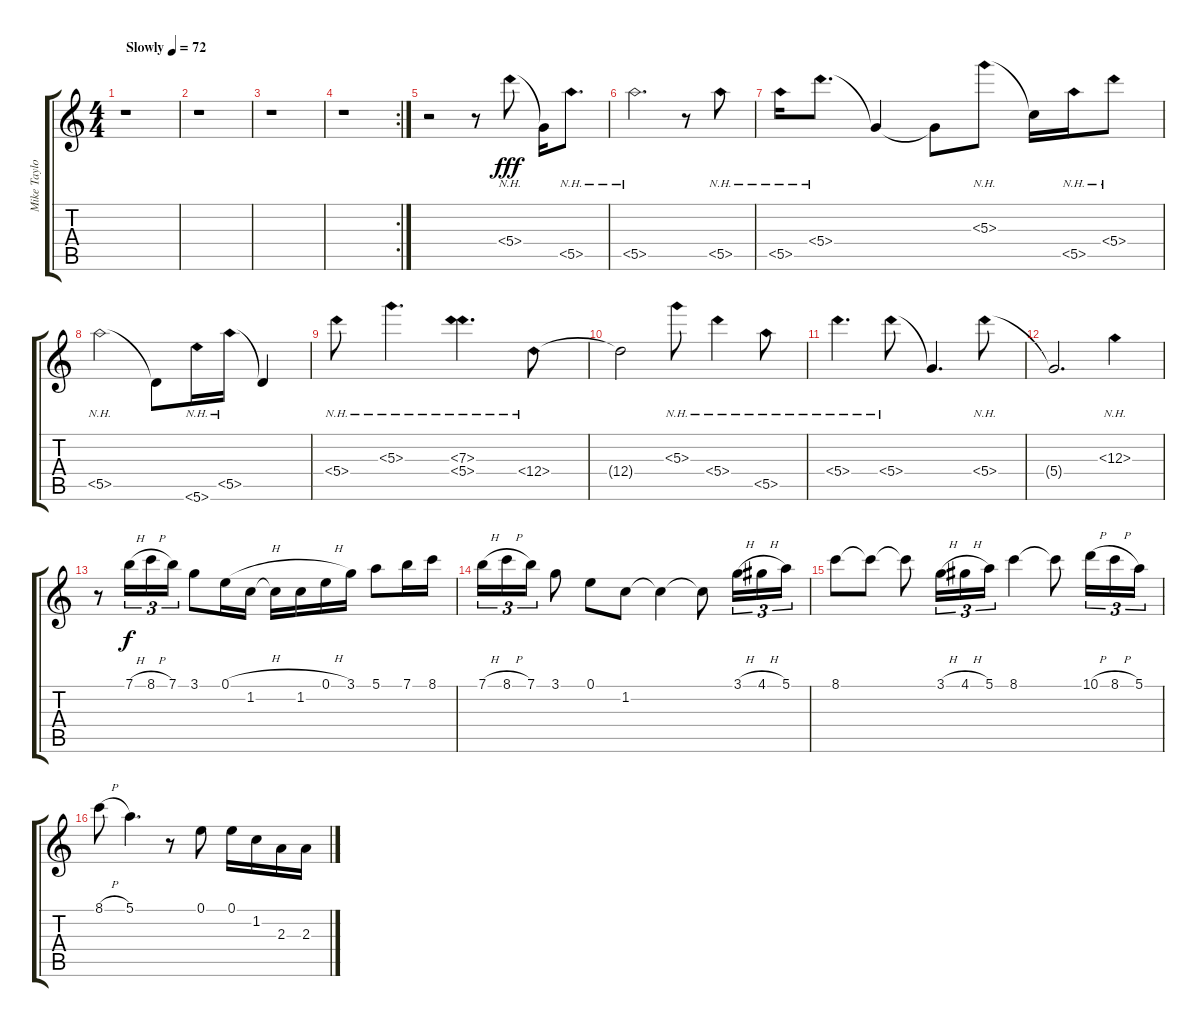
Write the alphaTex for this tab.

\track ("Mike Taylor" "Mike Taylo") {instrument acousticguitarsteel}
\staff {score tabs}
\tuning (E4 B3 G3 D3 A2 E2) {hide}
\ts (4 4)
\tempo (72 "Slowly")
\clef g2
\ks c
r.1{dy fff instrument acousticguitarsteel} |
r.1 |
r.1 |
\rc 2
r.1 |
r.2 r.8 5.4{nh}.8 5.4{t}.16 5.5{nh}.8{d} |
5.5{nh}.2{d} r.8 5.5{nh}.8 |
5.5{nh}.16 5.4{nh}.8{d} 5.4{t}.4 5.4{t}.8 5.3{nh}.8 5.3{t}.16 5.5{nh}.16 5.4{nh}.8 |
5.5{nh}.2 5.5{t}.8 5.6{nh}.16 5.5{nh}.16 5.5{t}.4 |
5.4{nh}.8 5.3{nh}.4{d} (7.3{nh} 5.4{nh}).4{d} 12.4{nh}.8 |
12.4{t}.2 5.3{nh}.8 5.4{nh}.4 5.5{nh}.8 |
5.4{nh}.4{d} 5.4{nh}.8 5.4{t}.4{d} 5.4{nh}.8 |
5.4{t}.2{d} 12.3{nh}.4 |
r.8 7.1{h}.16{tu (3 2) dy f} 8.1{h}.16{tu (3 2)} 7.1.16{tu (3 2)} 3.1.8 0.1{h}.16 1.2.16 1.2{t}.16 1.2.16 0.1{h}.16 3.1.16 5.1.8 7.1.16 8.1.16 |
7.1{h}.16{tu (3 2)} 8.1{h}.16{tu (3 2)} 7.1.16{tu (3 2)} 3.1.8 0.1.8 1.2.8 1.2{t}.4 1.2{t}.8 3.1{h}.16{tu (3 2)} 4.1{h}.16{tu (3 2)} 5.1.16{tu (3 2)} |
8.1.8 8.1{t}.8 8.1{t}.8 3.1{h}.16{tu (3 2)} 4.1{h}.16{tu (3 2)} 5.1.16{tu (3 2)} 8.1.4 8.1{t}.8 10.1{h}.16{tu (3 2)} 8.1{h}.16{tu (3 2)} 5.1.16{tu (3 2)} |
8.1{h}.8 5.1.4{d} r.8 0.1.8 0.1.16 1.2.16 2.3.16 2.3.16
